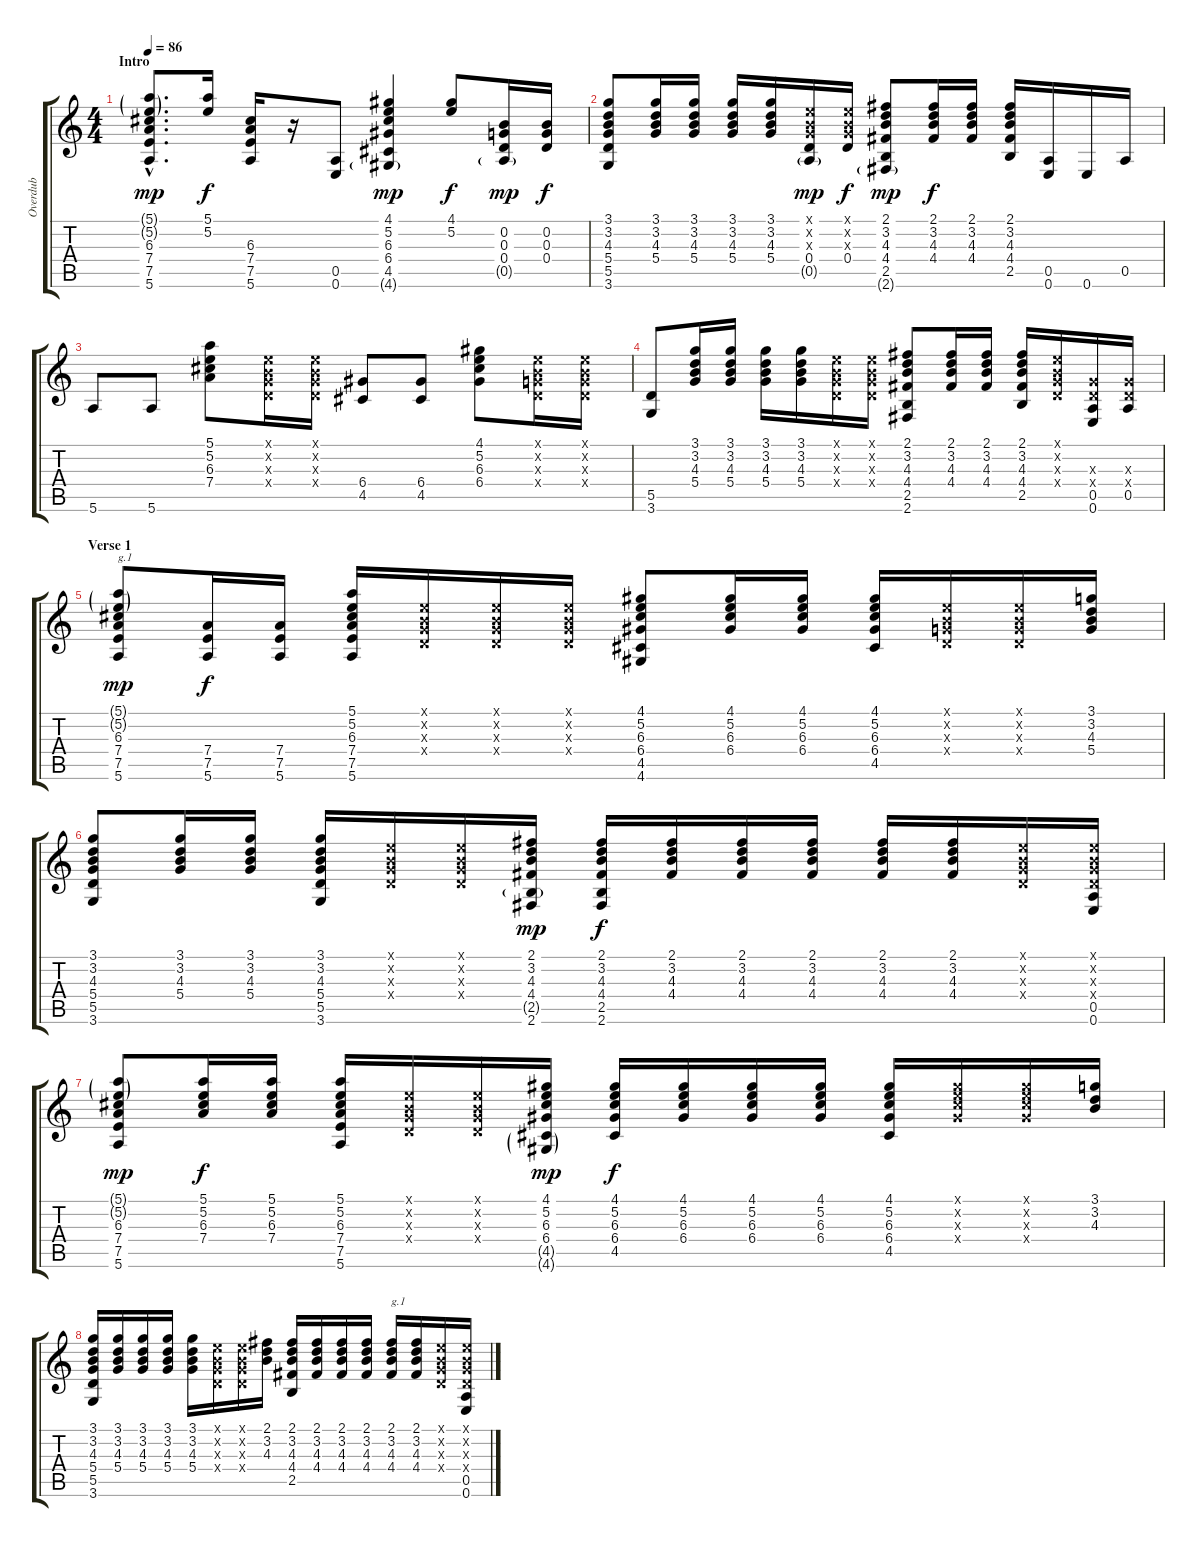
\track ("Overdub" "Overdub") {instrument electricguitarclean}
\staff {score tabs}
\tuning (E4 B3 G3 D3 A2 E2) {hide}
\ts (4 4)
\section ("" "Intro")
\tempo 86
\clef g2
\ks c
(5.1{g hac} 5.2{g hac} 6.3{hac} 7.4{hac} 7.5{hac} 5.6{hac}).8{d dy mp instrument electricguitarclean} (5.1 5.2).16{dy f} (6.3 7.4 7.5 5.6).16 r.16 (0.5 0.6).8 (4.1 5.2 6.3 6.4 4.5 4.6{g}).4{dy mp} (4.1 5.2).8{dy f} (0.2 0.3 0.4 0.5{g}).16{dy mp} (0.2 0.3 0.4).16{dy f} |
(3.1 3.2 4.3 5.4 5.5 3.6).8 (3.1 3.2 4.3 5.4).16 (3.1 3.2 4.3 5.4).16 (3.1 3.2 4.3 5.4).16 (3.1 3.2 4.3 5.4).16 (0.1{x} 0.2{x} 0.3{x} 0.4 0.5{g}).16{dy mp} (0.1{x} 0.2{x} 0.3{x} 0.4).16{dy f} (2.1 3.2 4.3 4.4 2.5 2.6{g}).8{dy mp} (2.1 3.2 4.3 4.4).16{dy f} (2.1 3.2 4.3 4.4).16 (2.1 3.2 4.3 4.4 2.5).16 (0.5 0.6).16 0.6.16 0.5.16 |
5.6.8 5.6.8 (5.1 5.2 6.3 7.4).8 (0.1{x} 0.2{x} 0.3{x} 0.4{x}).16 (0.1{x} 0.2{x} 0.3{x} 0.4{x}).16 (6.4 4.5).8 (6.4 4.5).8 (4.1 5.2 6.3 6.4).8 (0.1{x} 0.2{x} 0.3{x} 0.4{x}).16 (0.1{x} 0.2{x} 0.3{x} 0.4{x}).16 |
(5.5 3.6).8 (3.1 3.2 4.3 5.4).16 (3.1 3.2 4.3 5.4).16 (3.1 3.2 4.3 5.4).16 (3.1 3.2 4.3 5.4).16 (0.1{x} 0.2{x} 0.3{x} 0.4{x}).16 (0.1{x} 0.2{x} 0.3{x} 0.4{x}).16 (2.1 3.2 4.3 4.4 2.5 2.6).8 (2.1 3.2 4.3 4.4).16 (2.1 3.2 4.3 4.4).16 (2.1 3.2 4.3 4.4 2.5).16 (0.1{x} 0.2{x} 0.3{x} 0.4{x}).16 (0.3{x} 0.4{x} 0.5 0.6).16 (0.3{x} 0.4{x} 0.5).16 |
\section ("" "Verse 1")
(5.1{g} 5.2{g} 6.3 7.4 7.5 5.6).8{txt "g.1" dy mp} (7.4 7.5 5.6).16{dy f} (7.4 7.5 5.6).16 (5.1 5.2 6.3 7.4 7.5 5.6).16 (0.1{x} 0.2{x} 0.3{x} 0.4{x}).16 (0.1{x} 0.2{x} 0.3{x} 0.4{x}).16 (0.1{x} 0.2{x} 0.3{x} 0.4{x}).16 (4.1 5.2 6.3 6.4 4.5 4.6).8 (4.1 5.2 6.3 6.4).16 (4.1 5.2 6.3 6.4).16 (4.1 5.2 6.3 6.4 4.5).16 (0.1{x} 0.2{x} 0.3{x} 0.4{x}).16 (0.1{x} 0.2{x} 0.3{x} 0.4{x}).16 (3.1 3.2 4.3 5.4).16 |
(3.1 3.2 4.3 5.4 5.5 3.6).8 (3.1 3.2 4.3 5.4).16 (3.1 3.2 4.3 5.4).16 (3.1 3.2 4.3 5.4 5.5 3.6).16 (0.1{x} 0.2{x} 0.3{x} 0.4{x}).16 (0.1{x} 0.2{x} 0.3{x} 0.4{x}).16 (2.1 3.2 4.3 4.4 2.5{g} 2.6).16{dy mp} (2.1 3.2 4.3 4.4 2.5 2.6).16{dy f} (2.1 3.2 4.3 4.4).16 (2.1 3.2 4.3 4.4).16 (2.1 3.2 4.3 4.4).16 (2.1 3.2 4.3 4.4).16 (2.1 3.2 4.3 4.4).16 (0.1{x} 0.2{x} 0.3{x} 0.4{x}).16 (0.1{x} 0.2{x} 0.3{x} 0.4{x} 0.5 0.6).16 |
(5.1{g} 5.2{g} 6.3 7.4 7.5 5.6).8{dy mp} (5.1 5.2 6.3 7.4).16{dy f} (5.1 5.2 6.3 7.4).16 (5.1 5.2 6.3 7.4 7.5 5.6).16 (0.1{x} 0.2{x} 0.3{x} 0.4{x}).16 (0.1{x} 0.2{x} 0.3{x} 0.4{x}).16 (4.1 5.2 6.3 6.4 4.5{g} 4.6{g}).16{dy mp} (4.1 5.2 6.3 6.4 4.5).16{dy f} (4.1 5.2 6.3 6.4).16 (4.1 5.2 6.3 6.4).16 (4.1 5.2 6.3 6.4).16 (4.1 5.2 6.3 6.4 4.5).16 (4.1{x} 5.2{x} 6.3{x} 6.4{x}).16 (4.1{x} 5.2{x} 6.3{x} 6.4{x}).16 (3.1 3.2 4.3).16 |
(3.1 3.2 4.3 5.4 5.5 3.6).16 (3.1 3.2 4.3 5.4).16 (3.1 3.2 4.3 5.4).16 (3.1 3.2 4.3 5.4).16 (3.1 3.2 4.3 5.4).16 (0.1{x} 0.2{x} 0.3{x} 0.4{x}).16 (0.1{x} 0.2{x} 0.3{x} 0.4{x}).16 (2.1 3.2 4.3).16 (2.1 3.2 4.3 4.4 2.5).16 (2.1 3.2 4.3 4.4).16 (2.1 3.2 4.3 4.4).16 (2.1 3.2 4.3 4.4).16 (2.1 3.2 4.3 4.4).16{txt "g.1"} (2.1 3.2 4.3 4.4).16 (0.1{x} 0.2{x} 0.3{x} 0.4{x}).16 (0.1{x} 0.2{x} 0.3{x} 0.4{x} 0.5 0.6).16
